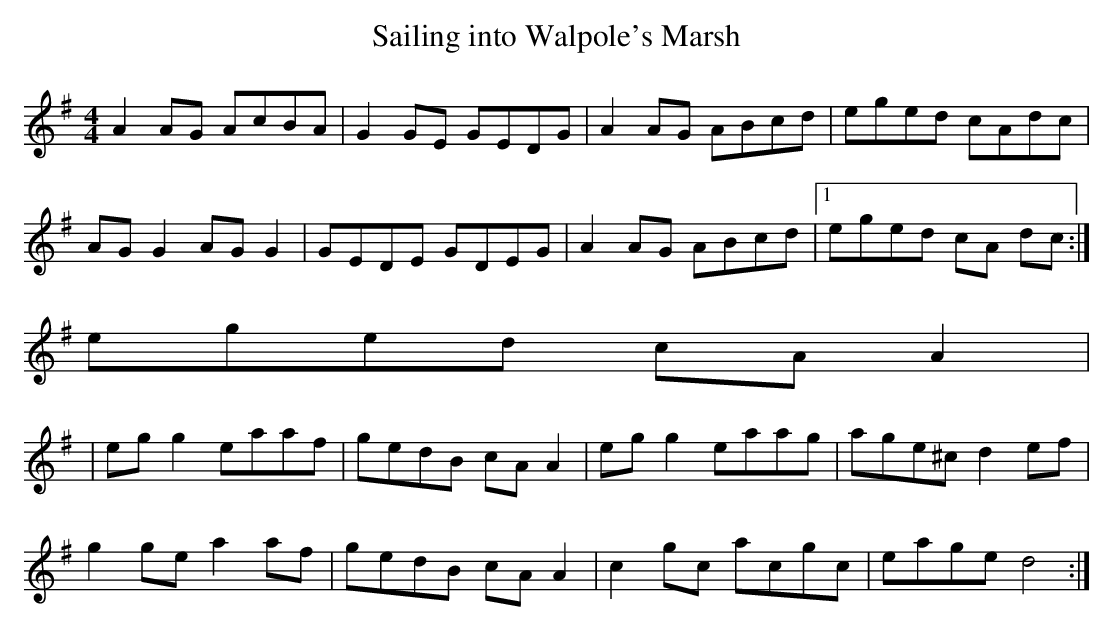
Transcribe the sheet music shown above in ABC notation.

X:1
T:Sailing into Walpole's Marsh
M:4/4
L:1/8
K:Ador
A2 AG AcBA|G2 GE GEDG|A2 AG ABcd|eged cAdc|
AG G2 AG G2|GEDE GDEG|A2 AG ABcd|1 eged cA dc:|
2 eged cA A2|
|eg g2 eaaf|gedB cA A2|eg g2 eaag|age^c d2 ef|
g2 ge a2 af|gedB cA A2|c2 gc acgc|eage d4:|
